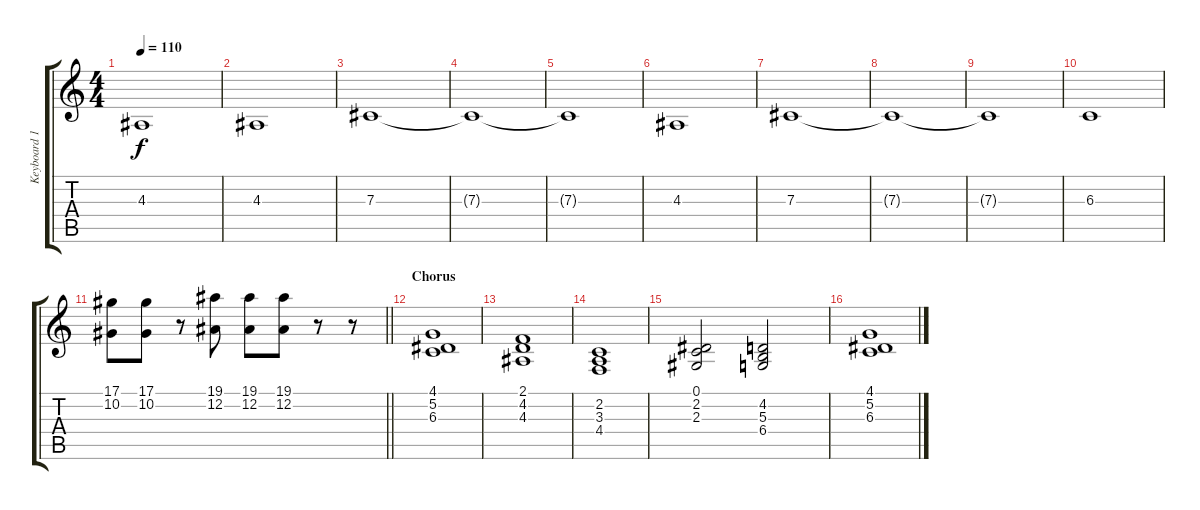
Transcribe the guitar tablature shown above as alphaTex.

\track ("Keyboard 1" "Keyboard 1") {instrument synthstrings1}
\staff {score tabs}
\tuning (Eb4 Bb3 Gb3 Db3 Ab2 Eb2) {hide}
\ts (4 4)
\tempo 110
\clef g2
\ks c
4.3{t}.1{dy f} |
4.3.1 |
7.3.1 |
7.3{t}.1 |
7.3{t}.1 |
4.3.1 |
7.3.1 |
7.3{t}.1 |
7.3{t}.1 |
6.3.1 |
\barLineRight lightlight
(17.1 10.2).8 (17.1 10.2).8 r.8 (19.1 12.2).8 (19.1 12.2).8 (19.1 12.2).8 r.8 r.8 |
\section ("" "Chorus")
(4.1 5.2 6.3).1 |
(2.1 4.2 4.3).1 |
(2.2 3.3 4.4).1 |
(0.1 2.2 2.3).2 (4.2 5.3 6.4).2 |
(4.1 5.2 6.3).1
